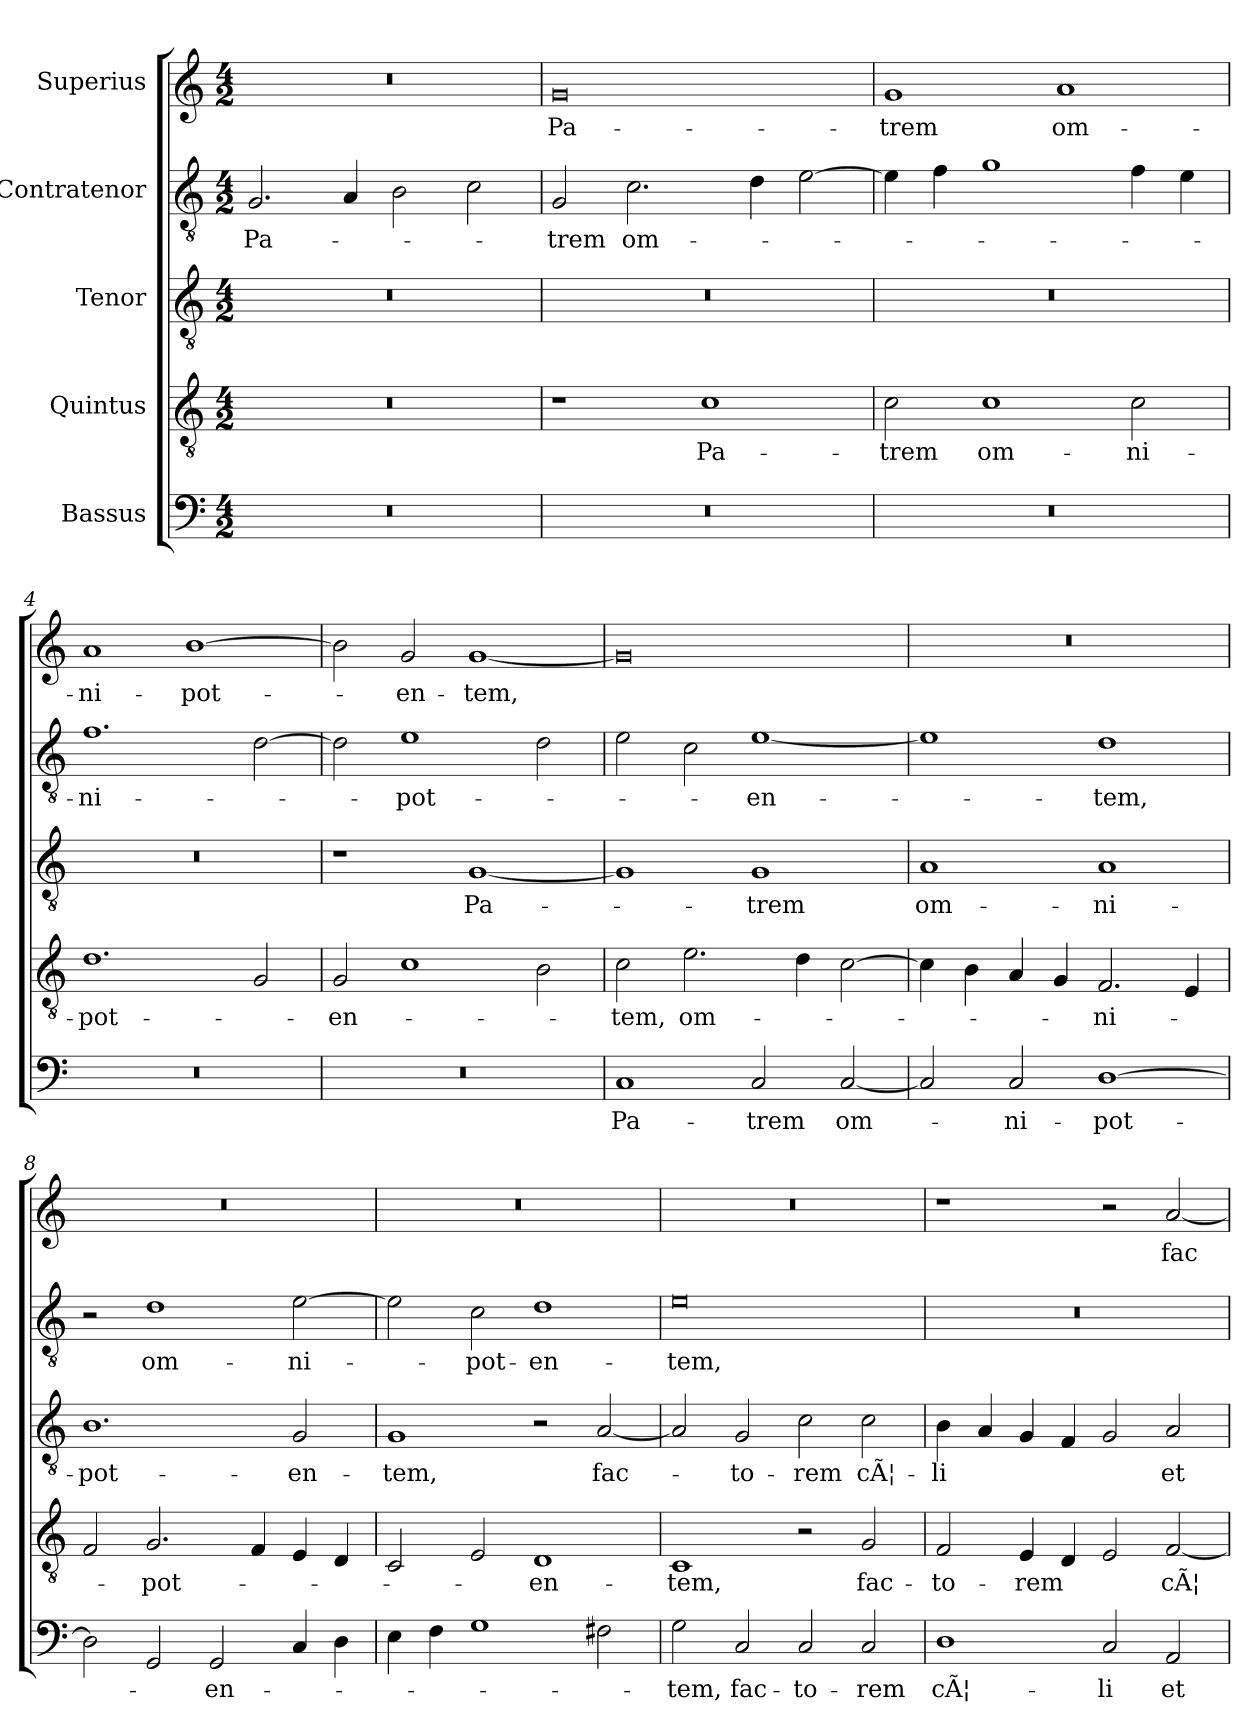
**kern	**text	**kern	**text	**kern	**text	**kern	**text	**kern	**text
*part5	*part5	*part4	*part4	*part3	*part3	*part2	*part2	*part1	*part1
*staff5	*staff5	*staff4	*staff4	*staff3	*staff3	*staff2	*staff2	*staff1	*staff1
*I"Bassus	*	*I"Quintus	*	*I"Tenor	*	*I"Contratenor	*	*I"Superius	*
*clefF4	*	*clefGv2	*	*clefGv2	*	*clefGv2	*	*clefG2	*
*k[]	*	*k[]	*	*k[]	*	*k[]	*	*k[]	*
*M4/2	*	*M4/2	*	*M4/2	*	*M4/2	*	*M4/2	*
=1	=1	=1	=1	=1	=1	=1	=1	=1	=1
0r	.	0r	.	0r	.	2.G/	Pa-	0r	.
.	.	.	.	.	.	4A/	.	.	.
.	.	.	.	.	.	2B\	.	.	.
.	.	.	.	.	.	2c\	.	.	.
=2	=2	=2	=2	=2	=2	=2	=2	=2	=2
0r	.	1r	.	0r	.	2G/	-trem	0g/	Pa-
.	.	.	.	.	.	2.c\	om-	.	.
.	.	1c\	Pa-	.	.	.	.	.	.
.	.	.	.	.	.	4d\	.	.	.
.	.	.	.	.	.	[2e\	.	.	.
=3	=3	=3	=3	=3	=3	=3	=3	=3	=3
0r	.	2c\	-trem	0r	.	4e\]	.	1g/	-trem
.	.	.	.	.	.	4f\	.	.	.
.	.	1c/	om-	.	.	1g/	.	.	.
.	.	.	.	.	.	.	.	1a/	om-
.	.	2c\	-ni-	.	.	4f\	.	.	.
.	.	.	.	.	.	4e\	.	.	.
=4	=4	=4	=4	=4	=4	=4	=4	=4	=4
0r	.	1.d\	-pot-	0r	.	1.f/	-ni-	1a/	-ni-
.	.	.	.	.	.	.	.	[1b\	-pot-
.	.	2G/	.	.	.	[2d\	.	.	.
=5	=5	=5	=5	=5	=5	=5	=5	=5	=5
0r	.	2G/	-en-	1r	.	2d\]	.	2b\]	.
.	.	1c\	.	.	.	1e/	-pot-	2g/	-en-
.	.	.	.	[1G/	Pa-	.	.	[1g/	-tem,
.	.	2B\	.	.	.	2d\	.	.	.
=6	=6	=6	=6	=6	=6	=6	=6	=6	=6
1C/	Pa-	2c\	-tem,	1G/]	.	2e\	.	0g/]	.
.	.	2.e\	om-	.	.	2c\	.	.	.
2C/	-trem	.	.	1G/	-trem	[1e/	-en-	.	.
.	.	4d\	.	.	.	.	.	.	.
[2C/	om-	[2c\	.	.	.	.	.	.	.
=7	=7	=7	=7	=7	=7	=7	=7	=7	=7
2C/]	.	4c\]	.	1A/	om-	1e/]	.	0r	.
.	.	4B\	.	.	.	.	.	.	.
2C/	-ni-	4A/	.	.	.	.	.	.	.
.	.	4G/	.	.	.	.	.	.	.
[1D\	-pot-	2.F/	-ni-	1A/	-ni-	1d/	-tem,	.	.
.	.	4E/	.	.	.	.	.	.	.
=8	=8	=8	=8	=8	=8	=8	=8	=8	=8
2D\]	.	2F/	.	1.B\	-pot-	2r	.	0r	.
2GG/	.	2.G/	-pot-	.	.	1d/	om-	.	.
2GG/	-en-	.	.	.	.	.	.	.	.
.	.	4F/	.	.	.	.	.	.	.
4C/	.	4E/	.	2G/	-en-	[2e\	-ni-	.	.
4D\	.	4D/	.	.	.	.	.	.	.
=9	=9	=9	=9	=9	=9	=9	=9	=9	=9
4E\	.	2C/	.	1G/	-tem,	2e\]	.	0r	.
4F\	.	.	.	.	.	.	.	.	.
1G\	.	2E/	.	.	.	2c\	-pot-	.	.
.	.	1D/	-en-	2r	.	1d/	-en-	.	.
2F#X\	.	.	.	[2A/	fac-	.	.	.	.
=10	=10	=10	=10	=10	=10	=10	=10	=10	=10
2G\	-tem,	1C/	-tem,	2A/]	.	0e\	-tem,	0r	.
2C/	fac-	.	.	2G/	-to-	.	.	.	.
2C/	-to-	2r	.	2c\	-rem	.	.	.	.
2C/	-rem	2G/	fac-	2c\	cÃ¦-	.	.	.	.
=11	=11	=11	=11	=11	=11	=11	=11	=11	=11
1D\	cÃ¦-	2F/	-to-	4B\	-li	0r	.	1r	.
.	.	.	.	4A/	.	.	.	.	.
.	.	4E/	-rem	4G/	.	.	.	.	.
.	.	4D/	.	4F/	.	.	.	.	.
2C/	-li	2E/	.	2G/	.	.	.	2r	.
2AA/	et	[2F/	cÃ¦-	2A/	et	.	.	[2a/	fac-
=	=	=	=	=	=	=	=	=	=
*-	*-	*-	*-	*-	*-	*-	*-	*-	*-
